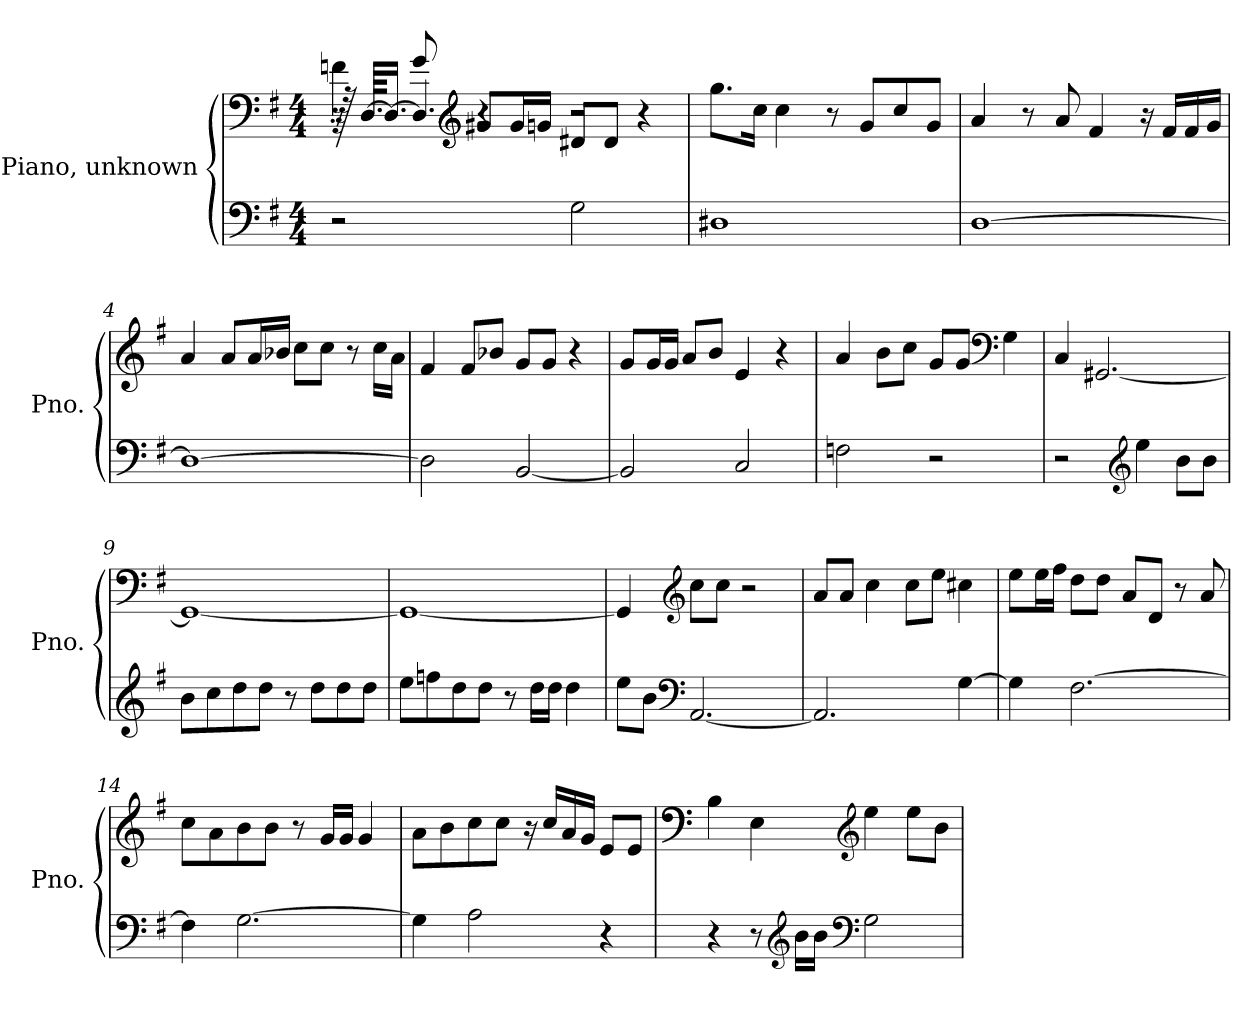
**kern	**kern
*part1	*part1
*staff2	*staff1
*I"Piano, unknown	*
*I'Pno.	*
*clefF4	*clefF4
*k[f#]	*k[f#]
*M4/4	*M4/4
*MM120	*MM120
=1	=1
*	*^
*	*	*^
2r	8r	4fn'\	128r
.	.	.	[64.D/KKLL
.	.	.	16.D/JJ_
.	8g/	.	4.D/]
*	*clefG2	*	*
.	8g#X/L	4r	.
.	16g#/L	.	.
.	16gn/JJ	.	.
2G\	8d#X/L	2r	2r
.	8d#/J	.	.
.	4r	.	.
*	*v	*v	*v
=2	=2
1D#X	8.gg\L
.	16cc\Jk
.	4cc\
.	8r
.	8g/L
.	8cc/
.	8g/J
=3	=3
[1D	4a/
.	8r
.	8a/
.	4f#/
.	16r
.	16f#/LL
.	16f#/
.	16g/JJ
=4	=4
1D_	4a/
.	8a/L
.	16a/L
.	16b-X/JJ
.	8cc\L
.	8cc\J
.	8r
.	16cc\LL
.	16a\JJ
!!LO:LB:g=z
=5	=5
2D\]	4f#/
.	8f#/L
.	8b-X/J
[2BB/	8g/L
.	8g/J
.	4r
=6	=6
2BB/]	8g/L
.	16g/L
.	16g/JJ
.	8a/L
.	8b/J
2C/	4e/
.	4r
=7	=7
2Fn\	4a/
.	8b\L
.	8cc\J
2r	8g/L
.	8g/J
*	*clefF4
.	4G\
=8	=8
2r	4C/
.	[2.GG#X/
*clefG2	*
4ee\	.
8b\L	.
8b\J	.
=9	=9
8b\L	1GG#_
8cc\	.
8dd\	.
8dd\J	.
8r	.
8dd\L	.
8dd\	.
8dd\J	.
!!LO:LB:g=z
=10	=10
8ee\L	1GG#_
8ffn\	.
8dd\	.
8dd\J	.
8r	.
16dd\LL	.
16dd\JJ	.
4dd\	.
=11	=11
8ee\L	4GG#/]
8b\J	.
*clefF4	*clefG2
[2.AA/	8cc\L
.	8cc\J
.	2r
=12	=12
2.AA/]	8a/L
.	8a/J
.	4cc\
.	8cc\L
.	8ee\J
[4G\	4cc#X\
=13	=13
4G\]	8ee\L
.	16ee\L
.	16ff#\JJ
[2.F#\	8dd\L
.	8dd\J
.	8a/L
.	8d/J
.	8r
.	8a/
=14	=14
4F#\]	8cc\L
.	8a\
[2.G\	8b\
.	8b\J
.	8r
.	16g/LL
.	16g/JJ
.	4g/
!!LO:LB:g=z
=15	=15
4G\]	8a\L
.	8b\
2A\	8cc\
.	8cc\J
.	16r
.	16cc/LL
.	16a/
.	16g/JJ
4r	8e/L
.	8e/J
=16	=16
*	*clefF4
4r	4B\
8r	4E\
*clefG2	*
16b\LL	.
16b\JJ	.
*clefF4	*clefG2
2G\	4ee\
.	8ee\L
.	8b\J
=	=
*-	*-
